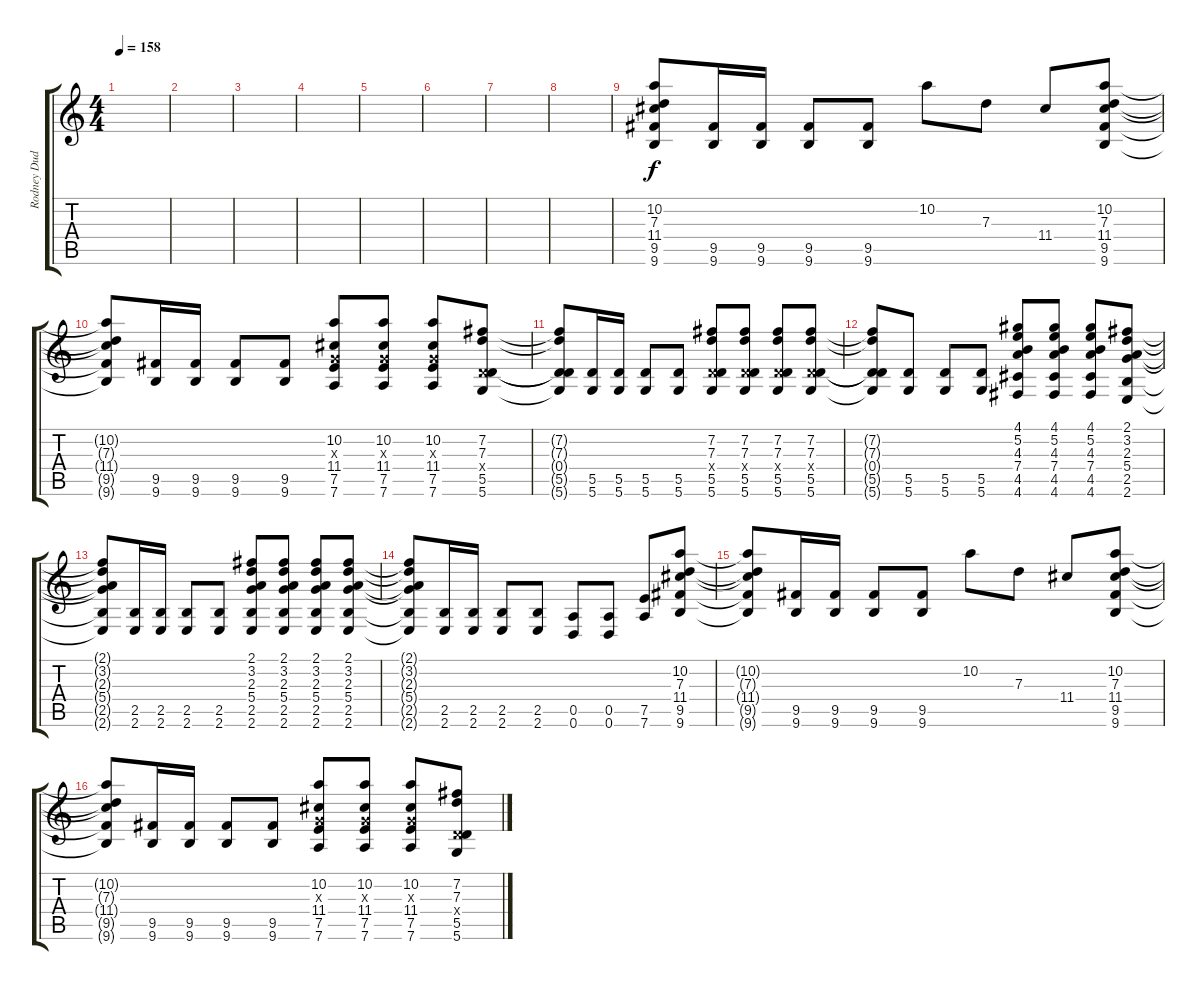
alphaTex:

\track ("Rodney Dudum" "Rodney Dud") {instrument distortionguitar}
\staff {score tabs}
\tuning (E4 B3 G3 D3 A2 D2) {hide}
\ts (4 4)
\tempo 158
\clef g2
\ks c
|
|
|
|
|
|
|
|
(10.2 7.3 11.4 9.5 9.6).8 (9.5 9.6).16 (9.5 9.6).16 (9.5 9.6).8 (9.5 9.6).8 10.2.8 7.3.8 11.4.8 (10.2 7.3 11.4 9.5 9.6).8 |
(10.2{t} 7.3{t} 11.4{t} 9.5{t} 9.6{t}).8 (9.5 9.6).16 (9.5 9.6).16 (9.5 9.6).8 (9.5 9.6).8 (10.2 0.3{x} 11.4 7.5 7.6).8 (10.2 0.3{x} 11.4 7.5 7.6).8 (10.2 0.3{x} 11.4 7.5 7.6).8 (7.2 7.3 0.4{x} 5.5 5.6).8 |
(7.2{t} 7.3{t} 0.4{t} 5.5{t} 5.6{t}).8 (5.5 5.6).16 (5.5 5.6).16 (5.5 5.6).8 (5.5 5.6).8 (7.2 7.3 0.4{x} 5.5 5.6).8 (7.2 7.3 0.4{x} 5.5 5.6).8 (7.2 7.3 0.4{x} 5.5 5.6).8 (7.2 7.3 0.4{x} 5.5 5.6).8 |
(7.2{t} 7.3{t} 0.4{t} 5.5{t} 5.6{t}).8 (5.5 5.6).8 (5.5 5.6).8 (5.5 5.6).8 (4.1 5.2 4.3 7.4 4.5 4.6).8 (4.1 5.2 4.3 7.4 4.5 4.6).8 (4.1 5.2 4.3 7.4 4.5 4.6).8 (2.1 3.2 2.3 5.4 2.5 2.6).8 |
(2.1{t} 3.2{t} 2.3{t} 5.4{t} 2.5{t} 2.6{t}).8 (2.5 2.6).16 (2.5 2.6).16 (2.5 2.6).8 (2.5 2.6).8 (2.1 3.2 2.3 5.4 2.5 2.6).8 (2.1 3.2 2.3 5.4 2.5 2.6).8 (2.1 3.2 2.3 5.4 2.5 2.6).8 (2.1 3.2 2.3 5.4 2.5 2.6).8 |
(2.1{t} 3.2{t} 2.3{t} 5.4{t} 2.5{t} 2.6{t}).8 (2.5 2.6).16 (2.5 2.6).16 (2.5 2.6).8 (2.5 2.6).8 (0.5 0.6).8 (0.5 0.6).8 (7.5 7.6).8 (10.2 7.3 11.4 9.5 9.6).8 |
(10.2{t} 7.3{t} 11.4{t} 9.5{t} 9.6{t}).8 (9.5 9.6).16 (9.5 9.6).16 (9.5 9.6).8 (9.5 9.6).8 10.2.8 7.3.8 11.4.8 (10.2 7.3 11.4 9.5 9.6).8 |
(10.2{t} 7.3{t} 11.4{t} 9.5{t} 9.6{t}).8 (9.5 9.6).16 (9.5 9.6).16 (9.5 9.6).8 (9.5 9.6).8 (10.2 0.3{x} 11.4 7.5 7.6).8 (10.2 0.3{x} 11.4 7.5 7.6).8 (10.2 0.3{x} 11.4 7.5 7.6).8 (7.2 7.3 0.4{x} 5.5 5.6).8
